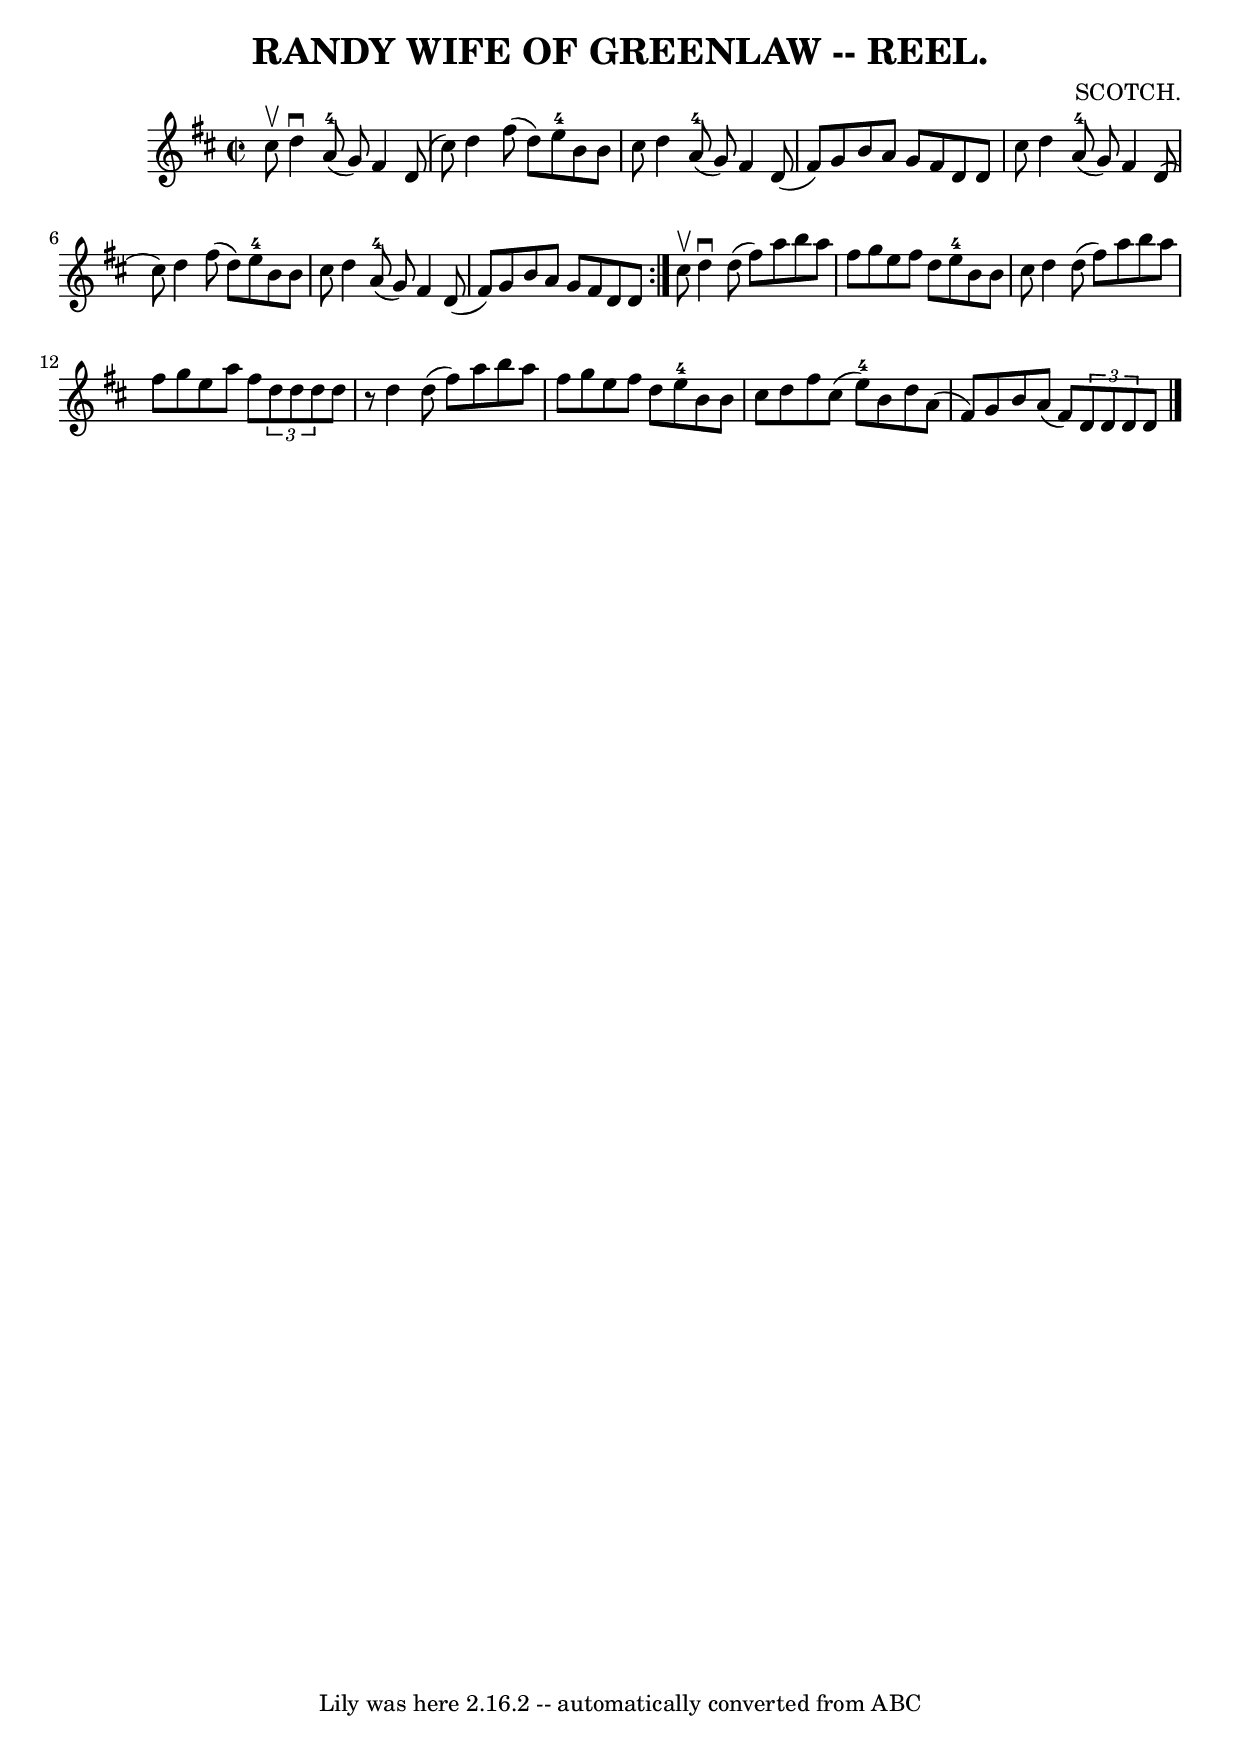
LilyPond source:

\version "2.16.2"
\include "Mammoth.ily"
\header {
  %% book = "Coles 43.7"
  composer = "SCOTCH."
  crossRefNumber = "1"
  footnotes = ""
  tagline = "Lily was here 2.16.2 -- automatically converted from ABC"
  title = "RANDY WIFE OF GREENLAW -- REEL."

}
voicedefault =  {



  \repeat volta 2 {

    \override Staff.TimeSignature #'style = #'C
    \time 2/2 
    \key d \major cis''8^\upbow |
    d''4^\downbow a'8 
    -4(g'8) fis'4 d'8 (cis''8) |
    d''4 fis''8 (
    d''8) e''8-4 b'8 b'8 cis''8  |
    d''4 a'8-4(
    g'8) fis'4 d'8 (fis'8) |
    g'8 b'8 a'8 g'8    
    fis'8 d'8 d'8 cis''8  |
    d''4 a'8-4(g'8)   
    fis'4 d'8 (cis''8) |
    d''4 fis''8 (d''8) e''8 
    -4 b'8 b'8 cis''8  |
    d''4 a'8-4(g'8) fis'4   
    d'8 (fis'8) |
    g'8 b'8 a'8 g'8 fis'8 d'8 d'8  

  } cis''8^\upbow |
  d''4^\downbow d''8 (fis''8) a''8    
  b''8 a''8 fis''8  |
  g''8 e''8 fis''8 d''8 e''8 
  -4 b'8 b'8 cis''8  |
  d''4 d''8 (fis''8) a''8    
  b''8 a''8 fis''8  |
  g''8 e''8 a''8 fis''8    
  \times 2/3 { d''8 d''8 d''8  
	     } d''8    r8 |
  d''4 d''8 (
  fis''8) a''8 b''8 a''8 fis''8  |
  g''8 e''8    
  fis''8 d''8 e''8-4 b'8 b'8 cis''8  |
  d''8 fis''8 
  cis''8 (e''8-4) b'8 d''8 a'8 (fis'8) |
  g'8    
  b'8 a'8 (fis'8)   \times 2/3 { d'8 d'8 d'8  
			       } d'8  \bar "|." 
  

}

\score{
  <<

    \context Staff="default"
    {
      \voicedefault 
      
    }

  >>
  \layout {
    
  }
  \midi {
  }

}
